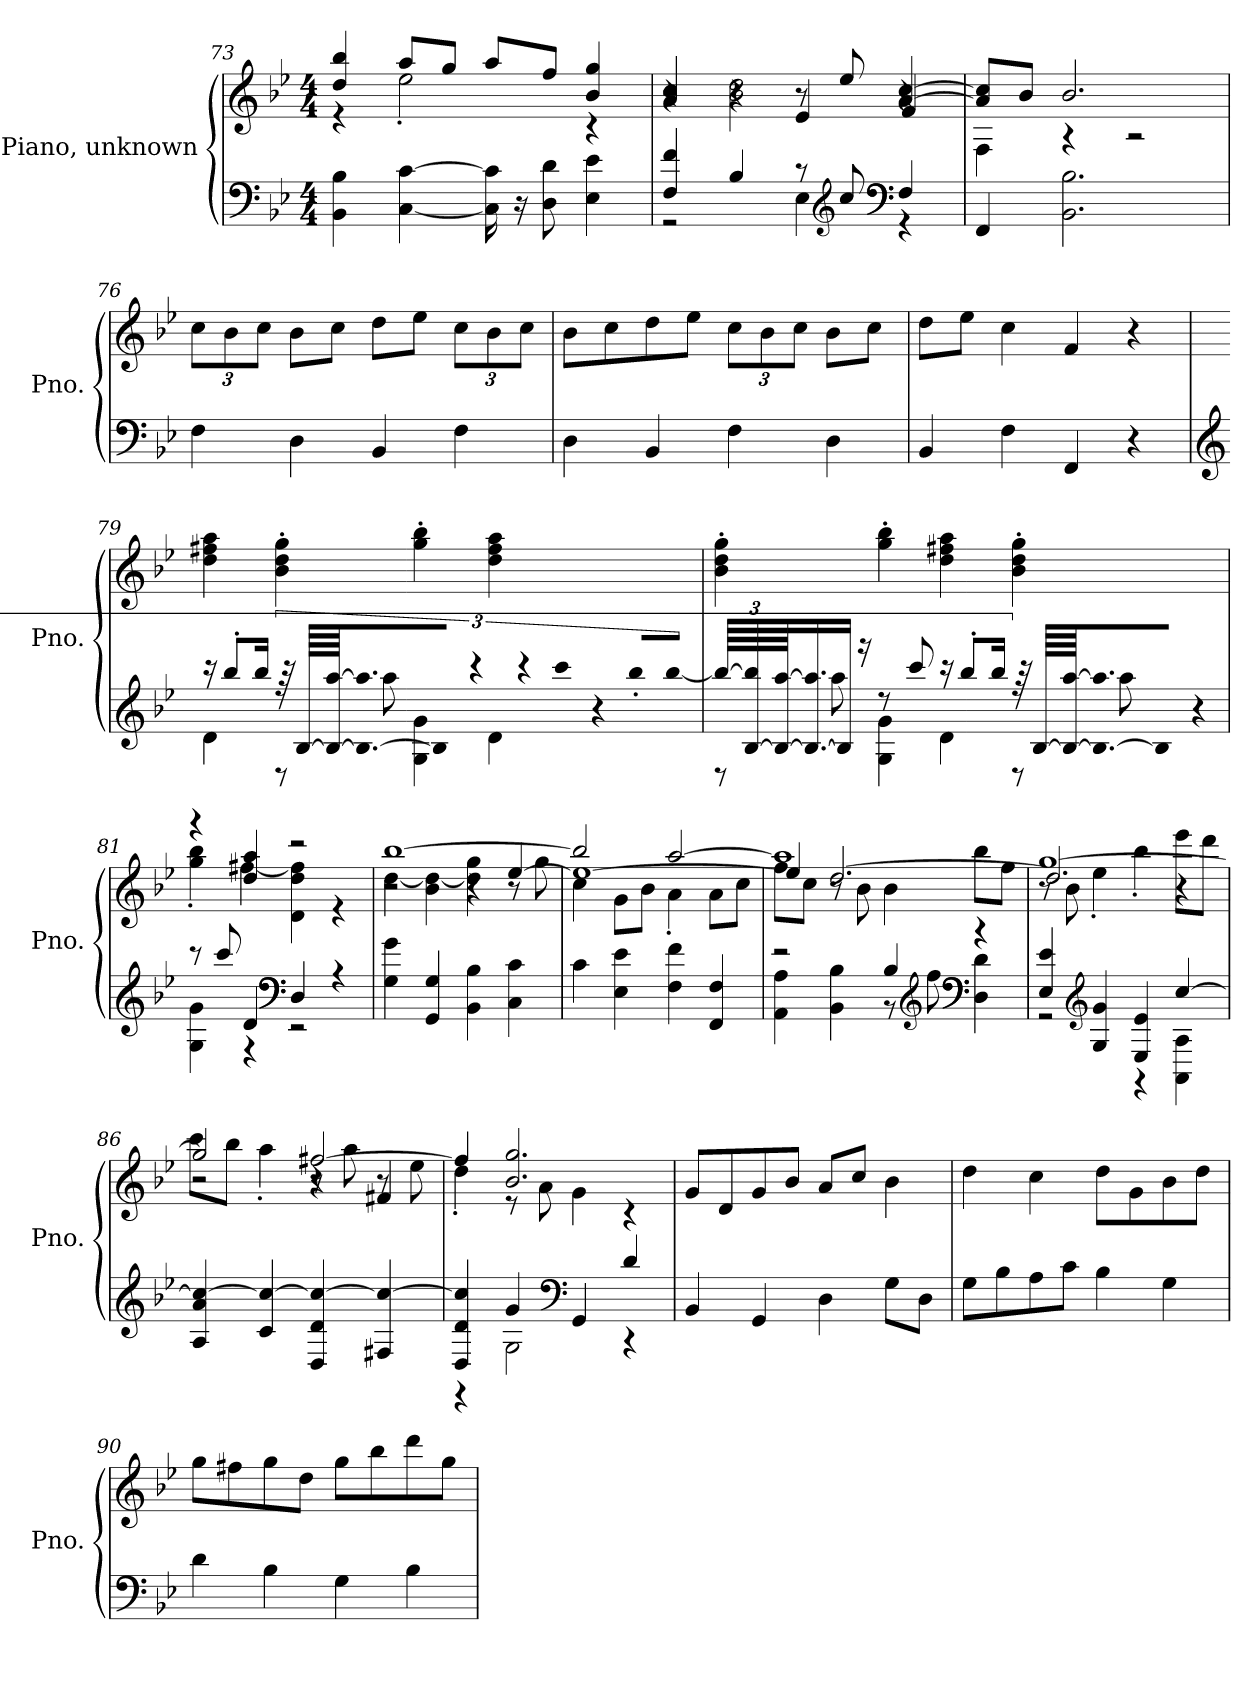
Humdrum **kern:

**kern	**kern
*part1	*part1
*staff2	*staff1
*I"Piano, unknown	*
*I'Pno.	*
!!LO:LB:g=z
*clefF4	*clefG2
*k[b-e-]	*k[b-e-]
*M4/4	*M4/4
=73	=73
*	*^
4BB-\ 4B-\	4dd/ 4bb-/	4r
[4C\ [4c\	8aa/L	2ee-'\
.	8gg/J	.
16C\] 16c\]	8aa/L	.
16r	.	.
8D\ 8d\	8ff/J	.
4E-\ 4e-\	4b-/ 4gg/	4r
=74	=74	=74
*^	*	*^
4F/ 4f/	2r	4a/ 4cc/	4r	2r
4B-/	.	4r	2b-\ 2dd\	.
8r	4E-\	8r	.	4e-/
*clefG2	*	*	*	*
8cc/	.	8ee-/	.	.
*clefF4	*	*	*	*
4F/	4r	[4a/ [4cc/	4r	4f/
*v	*v	*	*	*
*	*	*v	*v
=75	=75	=75
4FF/	8a/] 8cc/]L	4F\
.	8b-/J	.
2.BB-\ 2.B-\	2.b-/	4r
.	.	2r
*	*v	*v
=76	=76
*	*Xbrackettup
4F\	12cc\L
.	12b-\
.	12cc\J
4D\	8b-\L
.	8cc\J
4BB-/	8dd\L
.	8ee-\J
4F\	12cc\L
.	12b-\
.	12cc\J
=77	=77
4D\	8b-\L
.	8cc\
4BB-/	8dd\
.	8ee-\J
4F\	12cc\L
.	12b-\
.	12cc\J
4D\	8b-\L
.	8cc\J
!!LO:LB:g=z
=78	=78
4BB-/	8dd\L
.	8ee-\J
4F\	4cc\
4FF/	4f/
4r	4r
=79	=79
*clefG2	*
*^	*
16r	4d\	4dd\ 4ff#X\ 4aa\
8bb-'/L	.	.
16bb-/Jk	.	.
96r	8r	4b-\' 4dd\' 4gg\'
[96B-/LLLL	.	.
96B-/_ [96aa/JJ	.	.
16.B-/_ 16.aa/]	.	.
16B-/JJ]	8aa\	.
16r	.	.
8r	4G\ 4g\	4gg\' 4bb-\'
8ccc/	.	.
16r	4d\	4dd\ 4ff#\ 4aa\
8bb-'/L	.	.
[16bb-/Jk	.	.
!!LO:LB:g=z
=80	=80	=80
*Xbrackettup	*	*
96bb-/LLLL_	8r	4b-\' 4dd\' 4gg\'
[96B-/ 96bb-/]	.	.
96B-/_ [96aa/JJ	.	.
16.B-/_ 16.aa/]	.	.
16B-/JJ]	8aa\	.
16r	.	.
8r	4G\ 4g\	4gg\' 4bb-\'
8ccc/	.	.
16r	4d\	4dd\ 4ff#X\ 4aa\
8bb-'/L	.	.
16bb-/Jk	.	.
*brackettup	*	*
96r	8r	4b-\' 4dd\' 4gg\'
[96B-/LLLL	.	.
96B-/_ [96aa/JJ	.	.
16.B-/_ 16.aa/]	.	.
16B-/JJ]	8aa\	.
16r	.	.
=81	=81	=81
*	*	*^
8r	4G\ 4g\	4r	4gg\' 4bb-\'
8ccc/	.	.	.
4d/	4r	4dd/ 4aa/	[4ff#X\
*clefF4	*	*	*
4D/	2r	2r	4d\ 4dd\ 4ff#\]
4r	.	.	4r
*v	*v	*	*
=82	=82	=82
*	*	*^
4G\ 4g\	[1bb-	[4dd\	2r
4GG/ 4G/	.	4b-\ 4dd\_	.
4BB-\ 4B-\	.	4dd\] 4gg\	4r
4C\ 4c\	.	8r	[4ee-/
.	.	8gg\	.
!!LO:LB:g=z	!!	!!
=83	=83	=83	=83
4c\	2bb-/]	4cc\	1ee-_
4E-\ 4e-\	.	8g\L	.
.	.	8b-\J	.
4F\ 4f\	[2aa/	4a'\	.
4FF/ 4F/	.	8a\L	.
.	.	8cc\J	.
=84	=84	=84	=84
*^	*	*	*
2r	4AA\ 4A\	1aa]	8ff\L	4ee-/]
.	.	.	8cc\J	.
.	4BB-\ 4B-\	.	8r	[2.dd/
.	.	.	8b-\	.
4B-/	8r	.	4b-\	.
*clefG2	*	*	*	*
.	8ff\	.	.	.
*clefF4	*	*	*	*
4r	4D\ 4d\	.	8bb-\L	.
.	.	.	8ff\J	.
=85	=85	=85	=85	=85
4E-/ 4e-/	2r	[1gg	8r	2.dd/]
.	.	.	8b-\	.
*clefG2	*	*	*	*
4G/ 4g/	.	.	4ee-'\	.
4E-/ 4e-/	4r	.	4bb-'\	.
[4cc/	4AA\ 4A\	.	8eee-\L	4r
.	.	.	8ddd\J	.
*v	*v	*	*	*
=86	=86	=86	=86
4A/ 4a/ 4cc/_	2gg/]	8ccc\L	2r
.	.	8bb-\J	.
4c/ 4cc/_	.	4aa'\	.
4D/ 4d/ 4cc/_	[2ff#X/	8r	4r
.	.	8aa\	.
4F#X/ 4cc/_	.	8r	4f#X/
.	.	8ee-\	.
*	*	*v	*v
!!LO:PB:g=z
=87	=87	=87
*^	*	*
4D/ 4d/ 4cc/]	4r	4ff#/]	4dd'\
4g/	2G\	2.b-/ 2.gg/	8r
.	.	.	8a\
*clefF4	*	*	*
4GG/	.	.	4g\
4d/	4r	.	4r
*v	*v	*	*
*	*v	*v
=88	=88
4BB-/	8g/L
.	8d/
4GG/	8g/
.	8b-/J
4D\	8a/L
.	8cc/J
8G\L	4b-\
8D\J	.
=89	=89
8G\L	4dd\
8B-\	.
8A\	4cc\
8c\J	.
4B-\	8dd\L
.	8g\
4G\	8b-\
.	8dd\J
=90	=90
4d\	8gg\L
.	8ff#X\
4B-\	8gg\
.	8dd\J
4G\	8gg\L
.	8bb-\
4B-\	8ddd\
.	8gg\J
=	=
*-	*-
